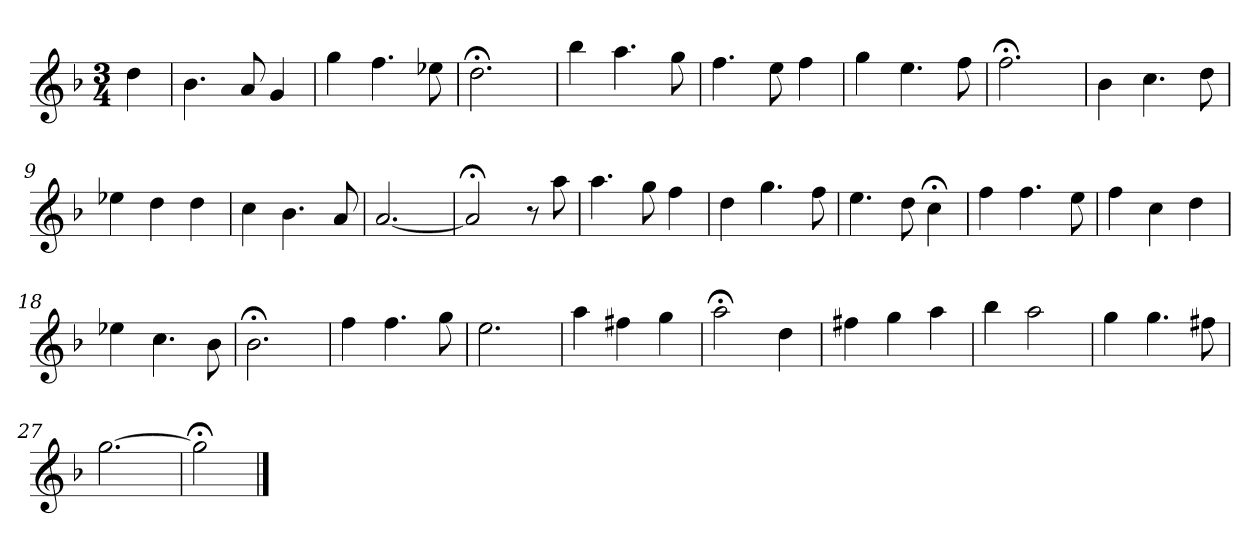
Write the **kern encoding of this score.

**kern
*part1
*staff1
*k[b-]
*G:dor
*M3/4
*MM120
=
4dd
=1
4.b-
8a
4g
=2
4gg
4.ff
8ee-X
=3
2.dd;<
=4
4bb-
4.aa
8gg
=5
4.ff
8ee
4ff
=6
4gg
4.ee
8ff
=7
2.ff;<
=8
4b-
4.cc
8dd
=9
4ee-X
4dd
4dd
=10
4cc
4.b-
8a
=11
[2.a
=12
2a;<]
8r
8aa
=13
4.aa
8gg
4ff
=14
4dd
4.gg
8ff
=15
4.ee
8dd
4cc;<
=16
4ff
4.ff
8ee
=17
4ff
4cc
4dd
=18
4ee-X
4.cc
8b-
=19
2.b-;<
=20
4ff
4.ff
8gg
=21
2.ee
=22
4aa
4ff#X
4gg
=23
2aa;<
4dd
=24
4ff#X
4gg
4aa
=25
4bb-
2aa
=26
4gg
4.gg
8ff#X
=27
[2.gg
=28
2gg;<]
==
*-
